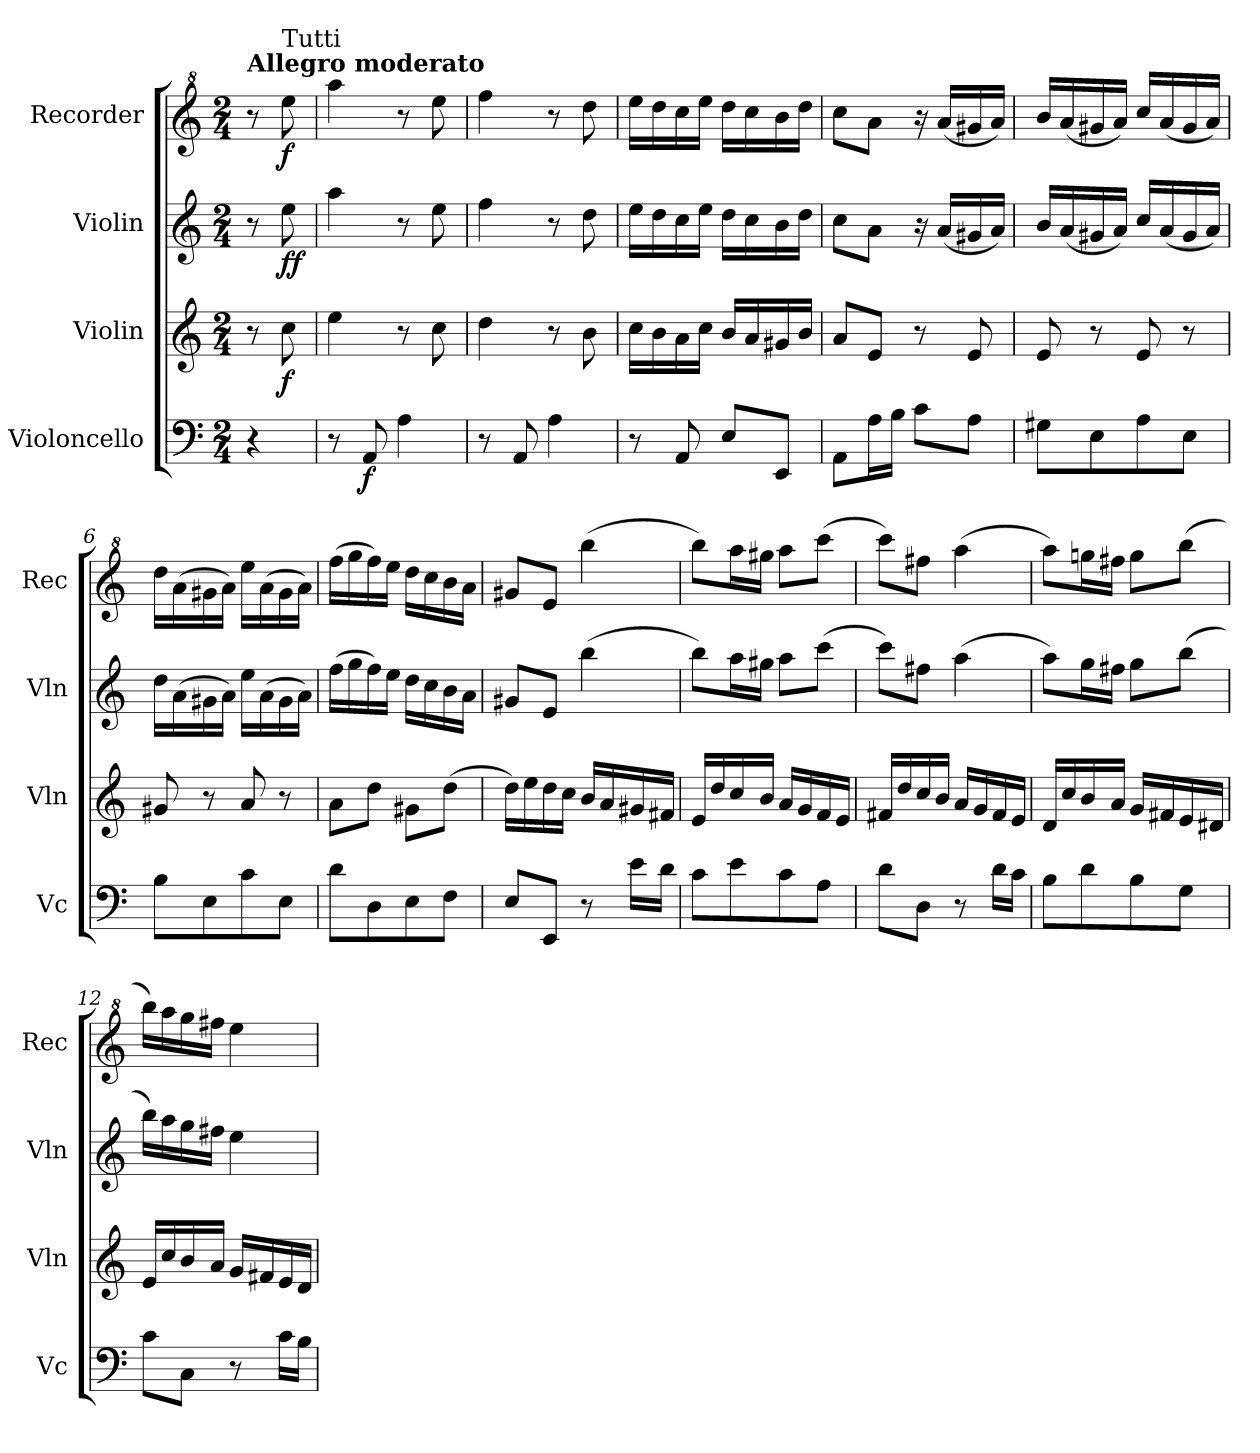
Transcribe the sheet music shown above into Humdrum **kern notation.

**kern	**dynam	**kern	**dynam	**kern	**dynam	**kern	**dynam
*part4	*part4	*part3	*part3	*part2	*part2	*part1	*part1
*staff4	*staff4	*staff3	*staff3	*staff2	*staff2	*staff1	*staff1
*I"Violoncello	*	*I"Violin	*	*I"Violin	*	*I"Recorder	*
*I'Vc	*	*I'Vln	*	*I'Vln	*	*I'Rec	*
*clefF4	*	*clefG2	*	*clefG2	*	*clefG^2	*
*k[]	*	*k[]	*	*k[]	*	*k[]	*
*M2/4	*	*M2/4	*	*M2/4	*	*M2/4	*
*MM90	*	*MM90	*	*MM90	*	*MM90	*
=	=	=	=	=	=	=	=
!	!	!	!	!	!	!LO:TX:a:B:t=Allegro moderato	!
4r	.	8r	.	8r	.	8r	.
!	!	!	!	!	!	!LO:TX:a:t=Tutti	!
!	!	!	!LO:DY:b	!	!LO:DY:b	!	!
!	!	!	!	!	!LO:DY:n=1:b	!	!LO:DY:b
.	.	8cc\	f	8ee\	f f	8eee\	f
=1	=1	=1	=1	=1	=1	=1	=1
8r	.	4ee\	.	4aa\	.	4aaa\	.
!	!LO:DY:b	!	!	!	!	!	!
8AA/	f	.	.	.	.	.	.
4A\	.	8r	.	8r	.	8r	.
.	.	8cc\	.	8ee\	.	8eee\	.
=2	=2	=2	=2	=2	=2	=2	=2
8r	.	4dd\	.	4ff\	.	4fff\	.
8AA/	.	.	.	.	.	.	.
4A\	.	8r	.	8r	.	8r	.
.	.	8b\	.	8dd\	.	8ddd\	.
=3	=3	=3	=3	=3	=3	=3	=3
8r	.	16cc\LL	.	16ee\LL	.	16eee\LL	.
.	.	16b\	.	16dd\	.	16ddd\	.
8AA/	.	16a\	.	16cc\	.	16ccc\	.
.	.	16cc\JJ	.	16ee\JJ	.	16eee\JJ	.
8E/L	.	16b/LL	.	16dd\LL	.	16ddd\LL	.
.	.	16a/	.	16cc\	.	16ccc\	.
8EE/J	.	16g#X/	.	16b\	.	16bb\	.
.	.	16b/JJ	.	16dd\JJ	.	16ddd\JJ	.
=4	=4	=4	=4	=4	=4	=4	=4
8AA\L	.	8a/L	.	8cc\L	.	8ccc\L	.
16A\L	.	8e/J	.	8a\J	.	8aa\J	.
16B\JJ	.	.	.	.	.	.	.
8c\L	.	8r	.	16r	.	16r	.
.	.	.	.	(16a/LL	.	(16aa/LL	.
8A\J	.	8e/	.	16g#X/	.	16gg#X/	.
.	.	.	.	16a/JJ)	.	16aa/JJ)	.
!!LO:LB:g=z
=5	=5	=5	=5	=5	=5	=5	=5
8G#X\L	.	8e/	.	16b/LL	.	16bb/LL	.
.	.	.	.	(16a/	.	(16aa/	.
8E\	.	8r	.	16g#X/	.	16gg#X/	.
.	.	.	.	16a/JJ)	.	16aa/JJ)	.
8A\	.	8e/	.	16cc/LL	.	16ccc/LL	.
.	.	.	.	(16a/	.	(16aa/	.
8E\J	.	8r	.	16g#/	.	16gg#/	.
.	.	.	.	16a/JJ)	.	16aa/JJ)	.
=6	=6	=6	=6	=6	=6	=6	=6
8B\L	.	8g#X/	.	16dd\LL	.	16ddd\LL	.
.	.	.	.	(16a\	.	(16aa\	.
8E\	.	8r	.	16g#X\	.	16gg#X\	.
.	.	.	.	16a\JJ)	.	16aa\JJ)	.
8c\	.	8a/	.	16ee\LL	.	16eee\LL	.
.	.	.	.	(16a\	.	(16aa\	.
8E\J	.	8r	.	16g#\	.	16gg#\	.
.	.	.	.	16a\JJ)	.	16aa\JJ)	.
=7	=7	=7	=7	=7	=7	=7	=7
8d\L	.	8a\L	.	(16ff\LL	.	(16fff\LL	.
.	.	.	.	16gg\	.	16ggg\	.
8D\	.	8dd\J	.	16ff\)	.	16fff\)	.
.	.	.	.	16ee\JJ	.	16eee\JJ	.
8E\	.	8g#X\L	.	16dd\LL	.	16ddd\LL	.
.	.	.	.	16cc\	.	16ccc\	.
8F\J	.	(8dd\J	.	16b\	.	16bb\	.
.	.	.	.	16a\JJ	.	16aa\JJ	.
=8	=8	=8	=8	=8	=8	=8	=8
8E/L	.	16dd\LL)	.	8g#X/L	.	8gg#X/L	.
.	.	16ee\	.	.	.	.	.
8EE/J	.	16dd\	.	8e/J	.	8ee/J	.
.	.	16cc\JJ	.	.	.	.	.
8r	.	16b/LL	.	(4bb\	.	(4bbb\	.
.	.	16a/	.	.	.	.	.
16e\LL	.	16g#X/	.	.	.	.	.
16d\JJ	.	16f#X/JJ	.	.	.	.	.
=9	=9	=9	=9	=9	=9	=9	=9
8c\L	.	16e/LL	.	8bb\L)	.	8bbb\L)	.
.	.	16dd/	.	.	.	.	.
8e\	.	16cc/	.	16aa\L	.	16aaa\L	.
.	.	16b/JJ	.	16gg#X\JJ	.	16ggg#X\JJ	.
8c\	.	16a/LL	.	8aa\L	.	8aaa\L	.
.	.	16g/	.	.	.	.	.
8A\J	.	16f/	.	(8ccc\J	.	(8cccc\J	.
.	.	16e/JJ	.	.	.	.	.
!!LO:LB:g=z
=10	=10	=10	=10	=10	=10	=10	=10
8d\L	.	16f#X/LL	.	8ccc\L)	.	8cccc\L)	.
.	.	16dd/	.	.	.	.	.
8D\J	.	16cc/	.	8ff#X\J	.	8fff#X\J	.
.	.	16b/JJ	.	.	.	.	.
8r	.	16a/LL	.	(4aa\	.	(4aaa\	.
.	.	16g/	.	.	.	.	.
16d\LL	.	16f#/	.	.	.	.	.
16c\JJ	.	16e/JJ	.	.	.	.	.
=11	=11	=11	=11	=11	=11	=11	=11
8B\L	.	16d/LL	.	8aa\L)	.	8aaa\L)	.
.	.	16cc/	.	.	.	.	.
8d\	.	16b/	.	16gg\L	.	16gggn\L	.
.	.	16a/JJ	.	16ff#X\JJ	.	16fff#X\JJ	.
8B\	.	16g/LL	.	8gg\L	.	8ggg\L	.
.	.	16f#X/	.	.	.	.	.
8G\J	.	16e/	.	(8bb\J	.	(8bbb\J	.
.	.	16d#X/JJ	.	.	.	.	.
=12	=12	=12	=12	=12	=12	=12	=12
8c\L	.	16e/LL	.	16bb\LL)	.	16bbb\LL)	.
.	.	16cc/	.	16aa\	.	16aaa\	.
8C\J	.	16b/	.	16gg\	.	16ggg\	.
.	.	16a/JJ	.	16ff#X\JJ	.	16fff#X\JJ	.
8r	.	16g/LL	.	4ee\	.	4eee\	.
.	.	16f#X/	.	.	.	.	.
16c\LL	.	16e/	.	.	.	.	.
16B\JJ	.	16d/JJ	.	.	.	.	.
=	=	=	=	=	=	=	=
*-	*-	*-	*-	*-	*-	*-	*-
